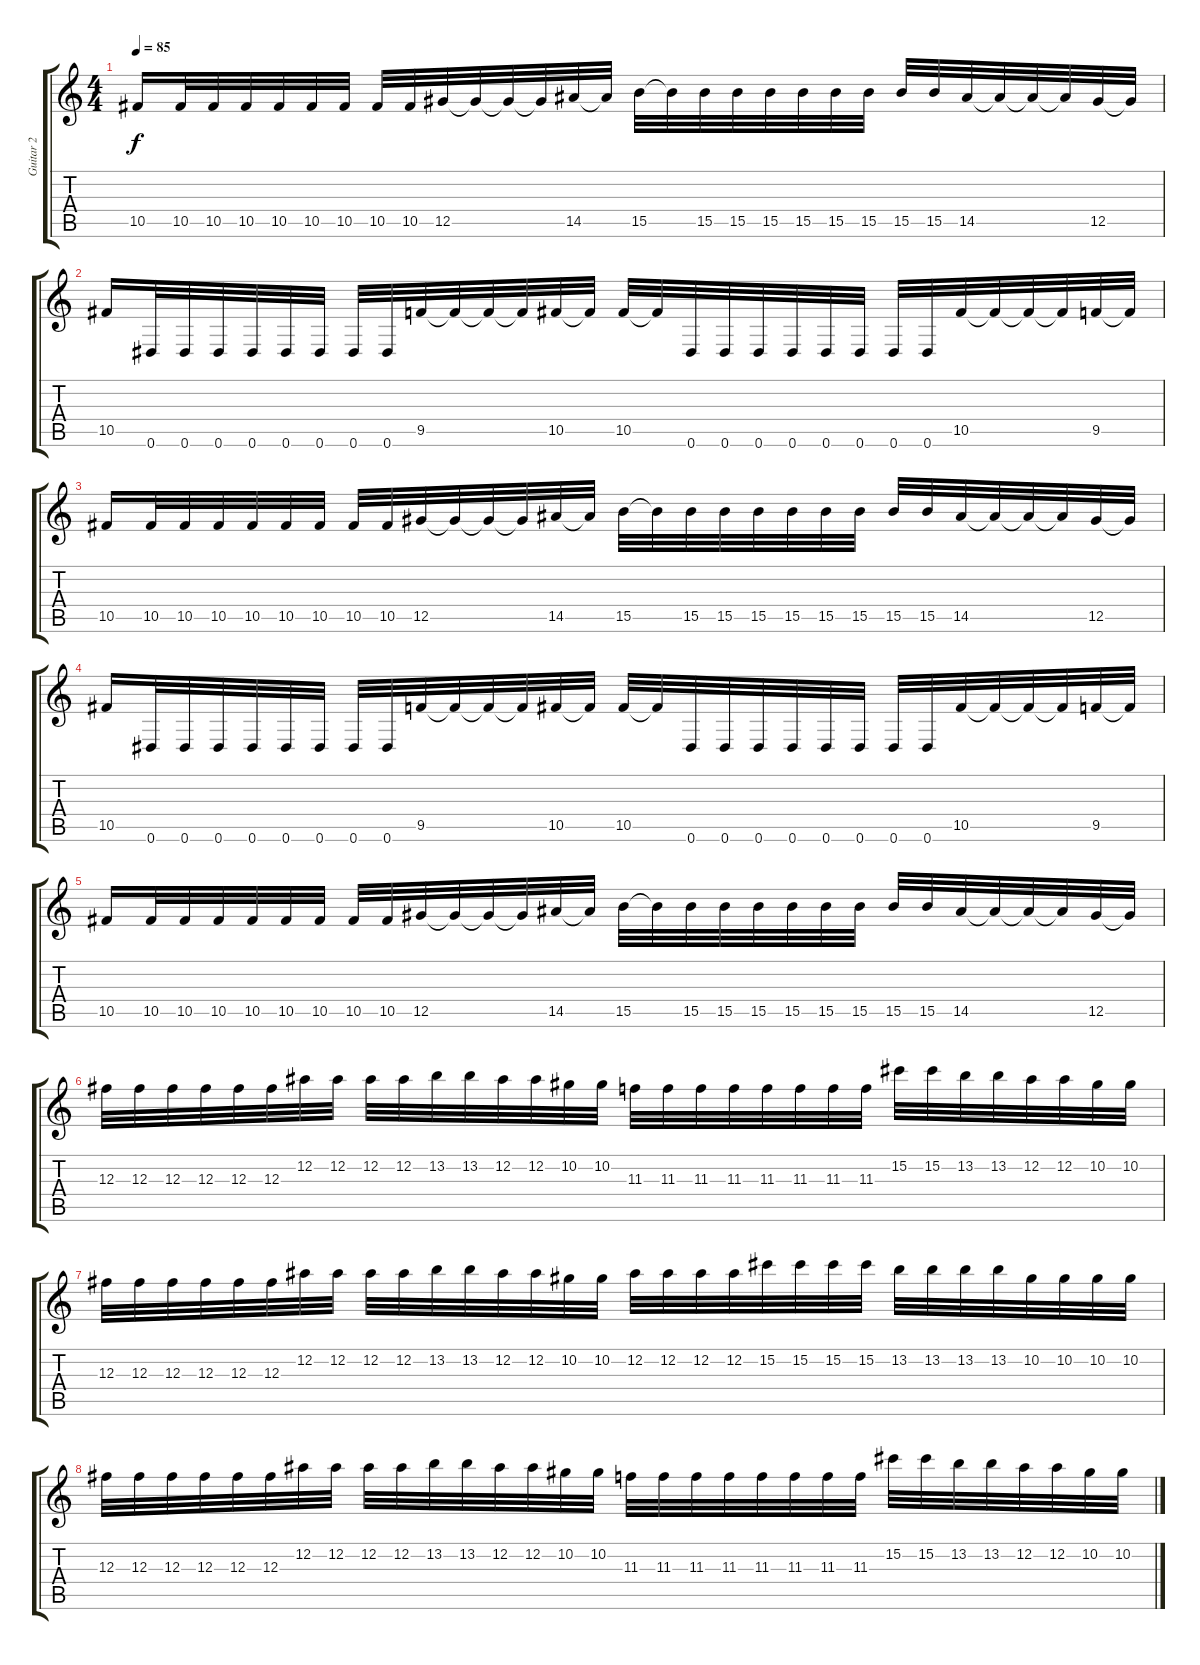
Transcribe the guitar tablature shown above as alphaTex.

\track ("Guitar 2" "Guitar 2") {instrument distortionguitar}
\staff {score tabs}
\tuning (Eb4 Bb3 Gb3 Db3 Ab2 Eb2) {hide}
\ts (4 4)
\tempo 85
\clef g2
\ks c
10.5.16{dy f} 10.5.32 10.5.32 10.5.32 10.5.32 10.5.32 10.5.32 10.5.32 10.5.32 12.5.32 12.5{t}.32 12.5{t}.32 12.5{t}.32 14.5.32 14.5{t}.32 15.5.32 15.5{t}.32 15.5.32 15.5.32 15.5.32 15.5.32 15.5.32 15.5.32 15.5.32 15.5.32 14.5.32 14.5{t}.32 14.5{t}.32 14.5{t}.32 12.5.32 12.5{t}.32 |
10.5.16 0.6.32 0.6.32 0.6.32 0.6.32 0.6.32 0.6.32 0.6.32 0.6.32 9.5.32 9.5{t}.32 9.5{t}.32 9.5{t}.32 10.5.32 10.5{t}.32 10.5.32 10.5{t}.32 0.6.32 0.6.32 0.6.32 0.6.32 0.6.32 0.6.32 0.6.32 0.6.32 10.5.32 10.5{t}.32 10.5{t}.32 10.5{t}.32 9.5.32 9.5{t}.32 |
10.5.16 10.5.32 10.5.32 10.5.32 10.5.32 10.5.32 10.5.32 10.5.32 10.5.32 12.5.32 12.5{t}.32 12.5{t}.32 12.5{t}.32 14.5.32 14.5{t}.32 15.5.32 15.5{t}.32 15.5.32 15.5.32 15.5.32 15.5.32 15.5.32 15.5.32 15.5.32 15.5.32 14.5.32 14.5{t}.32 14.5{t}.32 14.5{t}.32 12.5.32 12.5{t}.32 |
10.5.16 0.6.32 0.6.32 0.6.32 0.6.32 0.6.32 0.6.32 0.6.32 0.6.32 9.5.32 9.5{t}.32 9.5{t}.32 9.5{t}.32 10.5.32 10.5{t}.32 10.5.32 10.5{t}.32 0.6.32 0.6.32 0.6.32 0.6.32 0.6.32 0.6.32 0.6.32 0.6.32 10.5.32 10.5{t}.32 10.5{t}.32 10.5{t}.32 9.5.32 9.5{t}.32 |
10.5.16 10.5.32 10.5.32 10.5.32 10.5.32 10.5.32 10.5.32 10.5.32 10.5.32 12.5.32 12.5{t}.32 12.5{t}.32 12.5{t}.32 14.5.32 14.5{t}.32 15.5.32 15.5{t}.32 15.5.32 15.5.32 15.5.32 15.5.32 15.5.32 15.5.32 15.5.32 15.5.32 14.5.32 14.5{t}.32 14.5{t}.32 14.5{t}.32 12.5.32 12.5{t}.32 |
12.3.32 12.3.32 12.3.32 12.3.32 12.3.32 12.3.32 12.2.32 12.2.32 12.2.32 12.2.32 13.2.32 13.2.32 12.2.32 12.2.32 10.2.32 10.2.32 11.3.32 11.3.32 11.3.32 11.3.32 11.3.32 11.3.32 11.3.32 11.3.32 15.2.32 15.2.32 13.2.32 13.2.32 12.2.32 12.2.32 10.2.32 10.2.32 |
12.3.32 12.3.32 12.3.32 12.3.32 12.3.32 12.3.32 12.2.32 12.2.32 12.2.32 12.2.32 13.2.32 13.2.32 12.2.32 12.2.32 10.2.32 10.2.32 12.2.32 12.2.32 12.2.32 12.2.32 15.2.32 15.2.32 15.2.32 15.2.32 13.2.32 13.2.32 13.2.32 13.2.32 10.2.32 10.2.32 10.2.32 10.2.32 |
12.3.32 12.3.32 12.3.32 12.3.32 12.3.32 12.3.32 12.2.32 12.2.32 12.2.32 12.2.32 13.2.32 13.2.32 12.2.32 12.2.32 10.2.32 10.2.32 11.3.32 11.3.32 11.3.32 11.3.32 11.3.32 11.3.32 11.3.32 11.3.32 15.2.32 15.2.32 13.2.32 13.2.32 12.2.32 12.2.32 10.2.32 10.2.32
